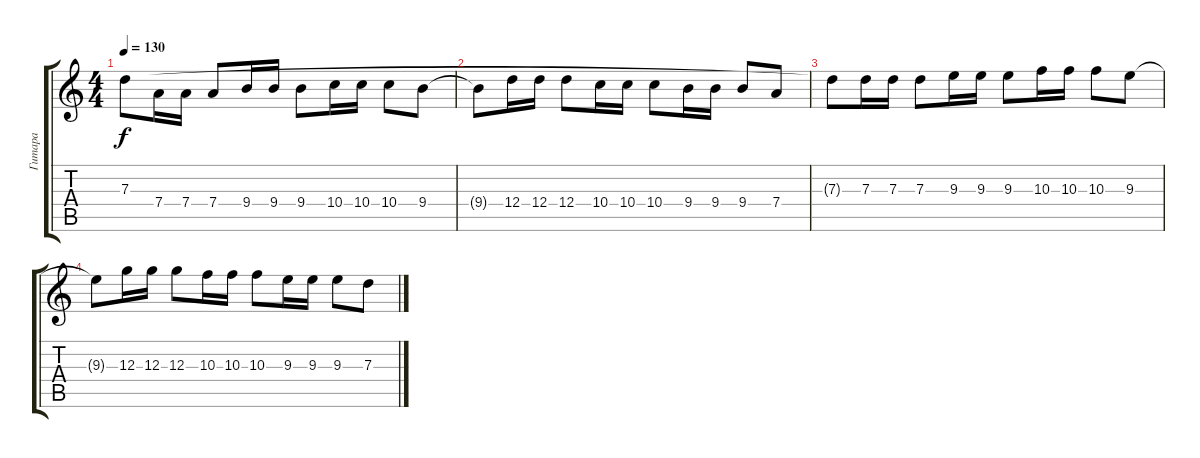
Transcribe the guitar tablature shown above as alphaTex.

\track ("Гитара" "Гитара") {instrument electricguitarclean}
\staff {score tabs}
\tuning (E4 B3 G3 D3 A2 E2) {hide}
\ts (4 4)
\tempo 130
\clef g2
\ks c
7.3{t}.8{dy f} 7.4.16 7.4.16 7.4.8 9.4.16 9.4.16 9.4.8 10.4.16 10.4.16 10.4.8 9.4.8 |
9.4{t}.8 12.4.16 12.4.16 12.4.8 10.4.16 10.4.16 10.4.8 9.4.16 9.4.16 9.4.8 7.4.8 |
7.3{t}.8 7.3.16 7.3.16 7.3.8 9.3.16 9.3.16 9.3.8 10.3.16 10.3.16 10.3.8 9.3.8 |
9.3{t}.8 12.3.16 12.3.16 12.3.8 10.3.16 10.3.16 10.3.8 9.3.16 9.3.16 9.3.8 7.3.8
